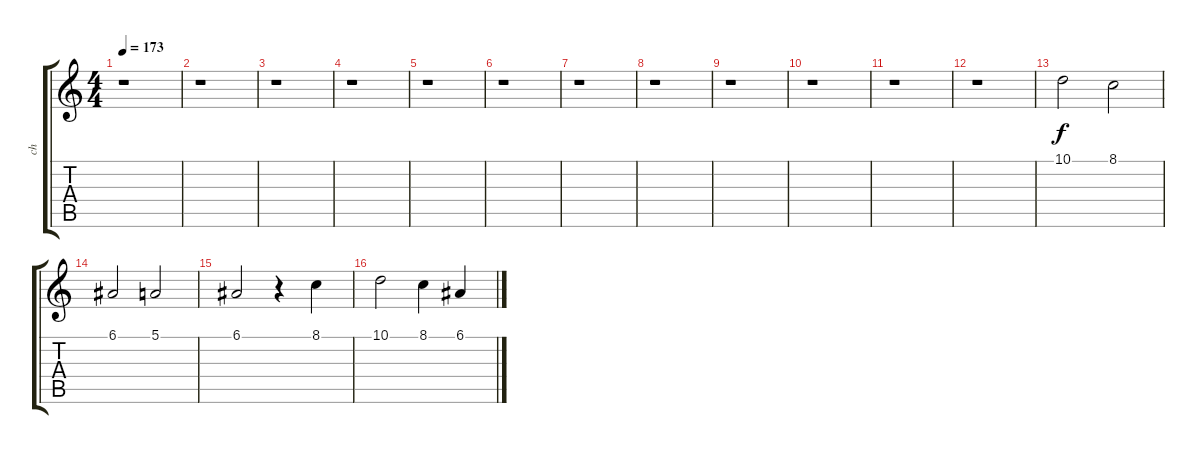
\track ("ch" "ch") {instrument lead1square}
\staff {score tabs}
\tuning (E4 B3 G3 D3 A2 E2) {hide}
\ts (4 4)
\tempo 173
\clef g2
\ks c
r.1{dy f} |
r.1 |
r.1 |
r.1 |
r.1 |
r.1 |
r.1 |
r.1 |
r.1 |
r.1 |
r.1 |
r.1 |
10.1.2 8.1.2 |
6.1.2 5.1.2 |
6.1.2 r.4 8.1.4 |
10.1.2 8.1.4 6.1.4
